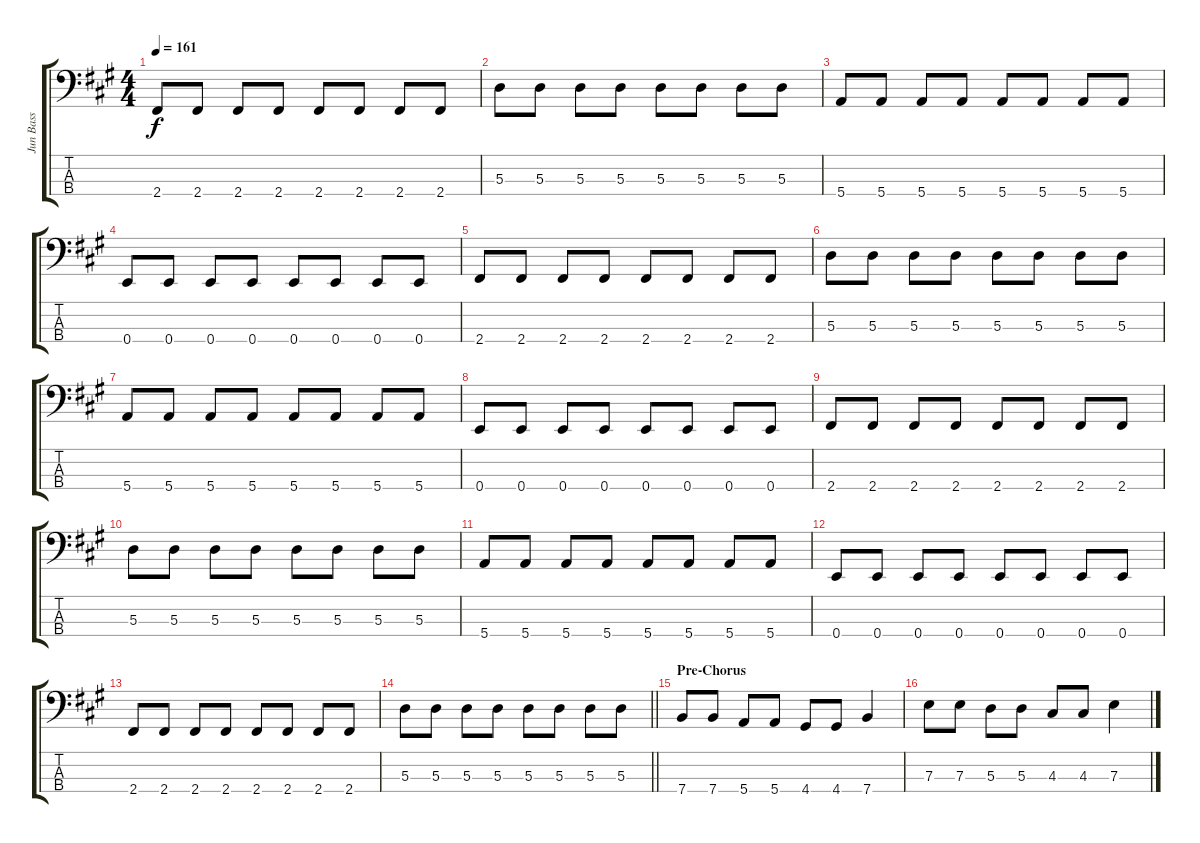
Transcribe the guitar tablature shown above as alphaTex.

\track ("Jun Bass" "Jun Bass") {instrument electricbassfinger}
\staff {score tabs}
\tuning (G2 D2 A1 E1) {hide}
\ts (4 4)
\tempo 161
\clef f4
\ks a
2.4.8{dy f} 2.4.8 2.4.8 2.4.8 2.4.8 2.4.8 2.4.8 2.4.8 |
5.3.8 5.3.8 5.3.8 5.3.8 5.3.8 5.3.8 5.3.8 5.3.8 |
5.4.8 5.4.8 5.4.8 5.4.8 5.4.8 5.4.8 5.4.8 5.4.8 |
0.4.8 0.4.8 0.4.8 0.4.8 0.4.8 0.4.8 0.4.8 0.4.8 |
2.4.8 2.4.8 2.4.8 2.4.8 2.4.8 2.4.8 2.4.8 2.4.8 |
5.3.8 5.3.8 5.3.8 5.3.8 5.3.8 5.3.8 5.3.8 5.3.8 |
5.4.8 5.4.8 5.4.8 5.4.8 5.4.8 5.4.8 5.4.8 5.4.8 |
0.4.8 0.4.8 0.4.8 0.4.8 0.4.8 0.4.8 0.4.8 0.4.8 |
2.4.8 2.4.8 2.4.8 2.4.8 2.4.8 2.4.8 2.4.8 2.4.8 |
5.3.8 5.3.8 5.3.8 5.3.8 5.3.8 5.3.8 5.3.8 5.3.8 |
5.4.8 5.4.8 5.4.8 5.4.8 5.4.8 5.4.8 5.4.8 5.4.8 |
0.4.8 0.4.8 0.4.8 0.4.8 0.4.8 0.4.8 0.4.8 0.4.8 |
2.4.8 2.4.8 2.4.8 2.4.8 2.4.8 2.4.8 2.4.8 2.4.8 |
\barLineRight lightlight
5.3.8 5.3.8 5.3.8 5.3.8 5.3.8 5.3.8 5.3.8 5.3.8 |
\section ("" "Pre-Chorus")
7.4.8 7.4.8 5.4.8 5.4.8 4.4.8 4.4.8 7.4.4 |
7.3.8 7.3.8 5.3.8 5.3.8 4.3.8 4.3.8 7.3.4
